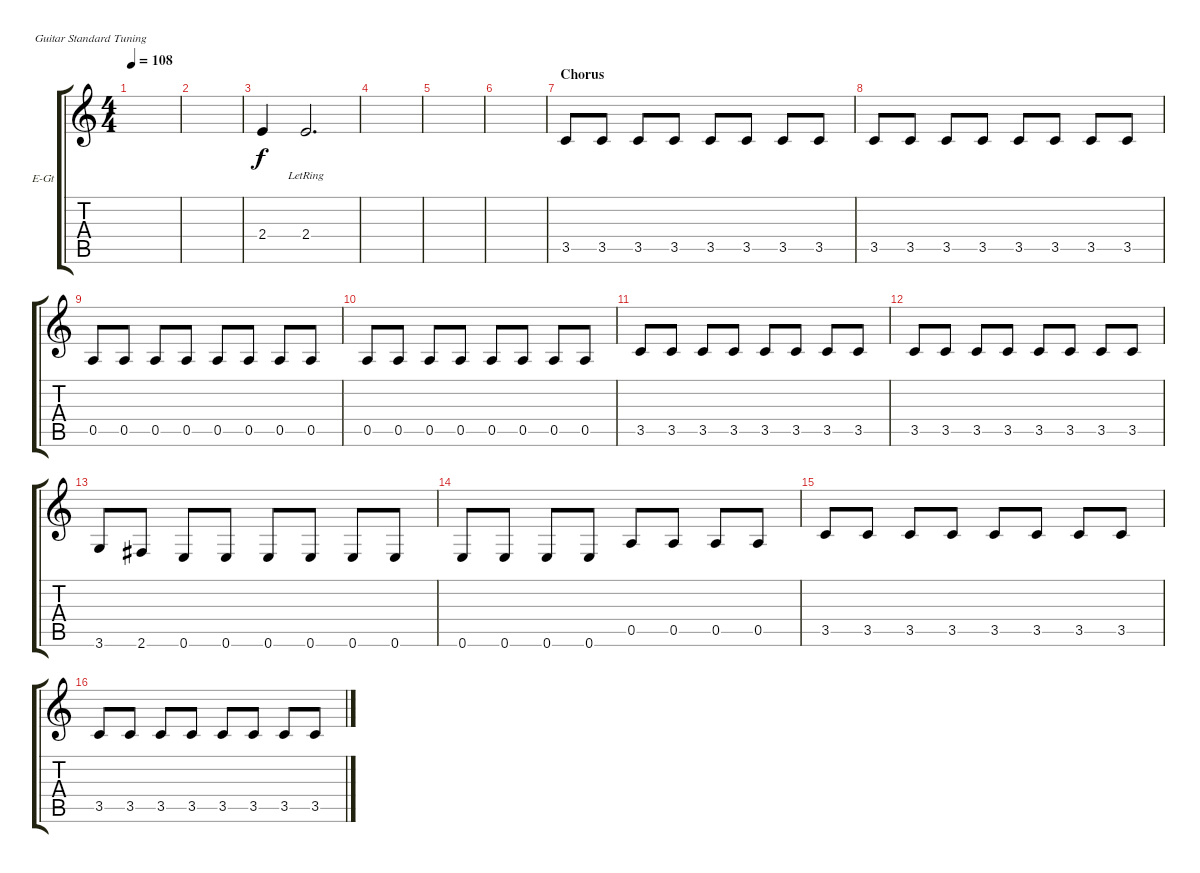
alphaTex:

\bracketExtendMode groupsimilarinstruments
\firstSystemTrackNameOrientation horizontal
\otherSystemsTrackNameOrientation horizontal
\track ("Electric Guitar 1" "E-Gt") {instrument distortionguitar}
\staff {score tabs}
\tuning (E4 B3 G3 D3 A2 E2)
\ts (4 4)
\tempo 108
\clef g2
\ks c
|
|
2.4.4 2.4{lr}.2{d} |
|
|
|
\section ("" "Chorus")
3.5.8 3.5.8 3.5.8 3.5.8 3.5.8 3.5.8 3.5.8 3.5.8 |
3.5.8 3.5.8 3.5.8 3.5.8 3.5.8 3.5.8 3.5.8 3.5.8 |
0.5.8 0.5.8 0.5.8 0.5.8 0.5.8 0.5.8 0.5.8 0.5.8 |
0.5.8 0.5.8 0.5.8 0.5.8 0.5.8 0.5.8 0.5.8 0.5.8 |
3.5.8 3.5.8 3.5.8 3.5.8 3.5.8 3.5.8 3.5.8 3.5.8 |
3.5.8 3.5.8 3.5.8 3.5.8 3.5.8 3.5.8 3.5.8 3.5.8 |
3.6.8 2.6.8 0.6.8 0.6.8 0.6.8 0.6.8 0.6.8 0.6.8 |
0.6.8 0.6.8 0.6.8 0.6.8 0.5.8 0.5.8 0.5.8 0.5.8 |
3.5.8 3.5.8 3.5.8 3.5.8 3.5.8 3.5.8 3.5.8 3.5.8 |
3.5.8 3.5.8 3.5.8 3.5.8 3.5.8 3.5.8 3.5.8 3.5.8
